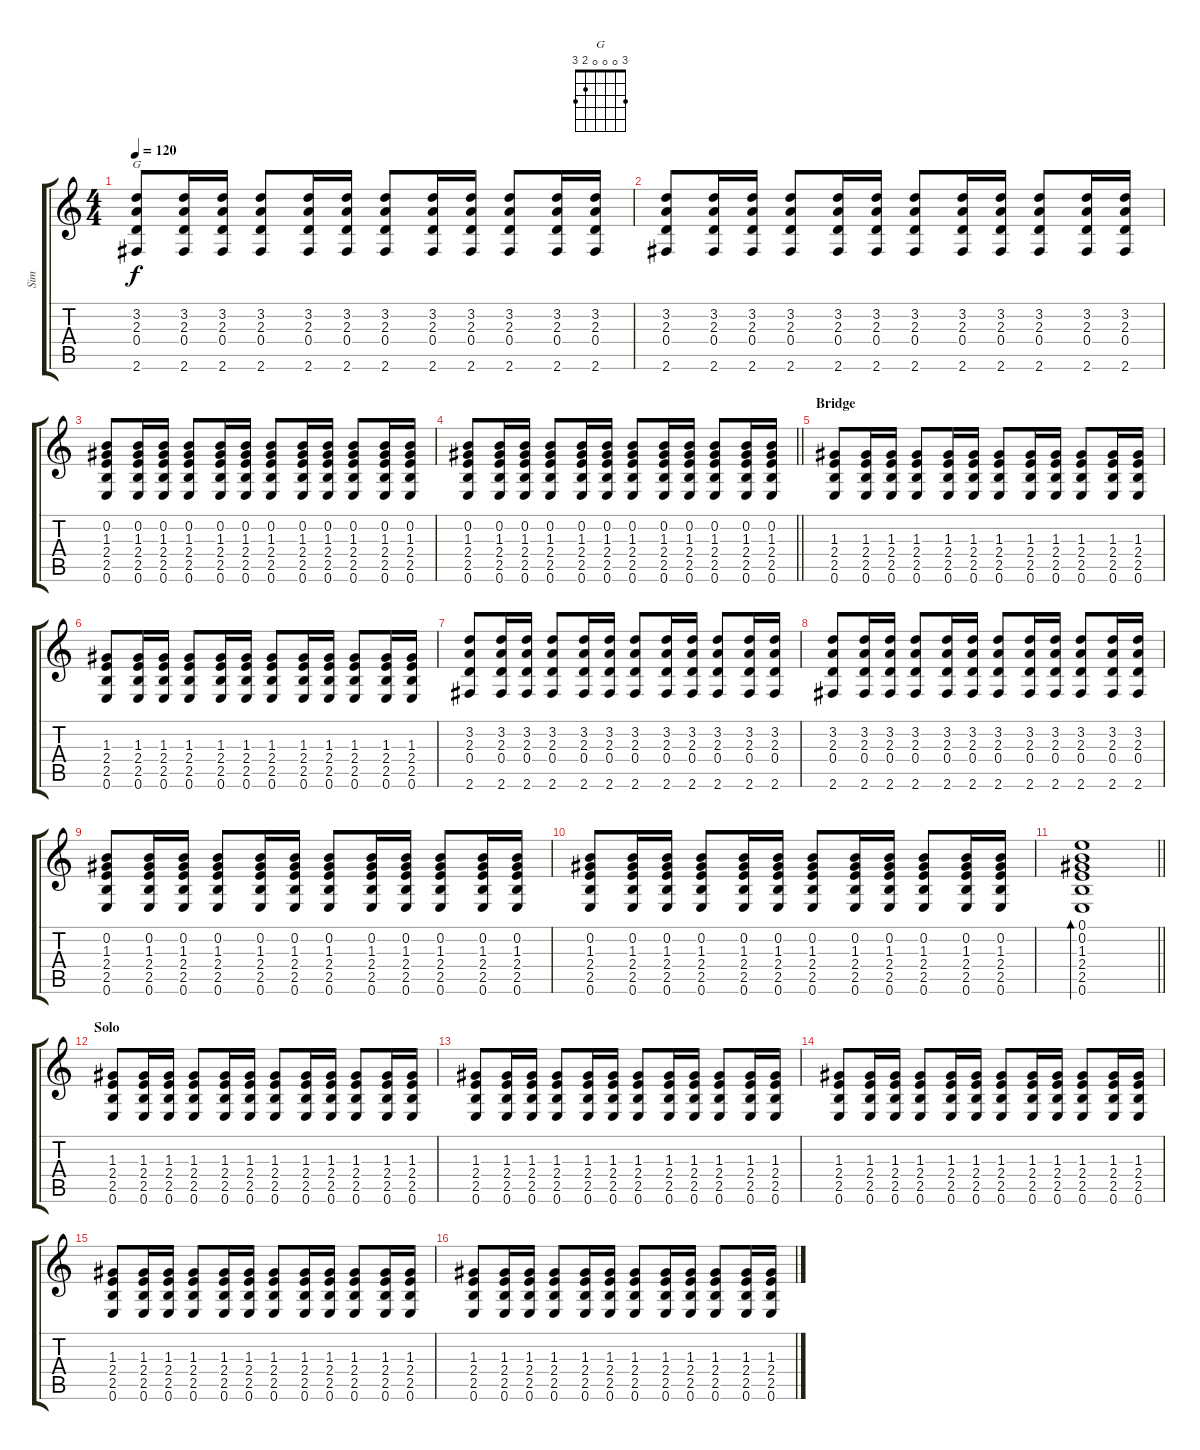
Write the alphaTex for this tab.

\track ("Sim" "Sim") {instrument acousticguitarsteel}
\staff {score tabs}
\tuning (E4 B3 G3 D3 A2 E2) {hide}
\chord ("G" 3 0 0 0 2 3)
\ts (4 4)
\tempo 120
\clef g2
\ks c
(3.2 2.3 0.4 2.6).8{ch "G" dy f} (3.2 2.3 0.4 2.6).16 (3.2 2.3 0.4 2.6).16 (3.2 2.3 0.4 2.6).8 (3.2 2.3 0.4 2.6).16 (3.2 2.3 0.4 2.6).16 (3.2 2.3 0.4 2.6).8 (3.2 2.3 0.4 2.6).16 (3.2 2.3 0.4 2.6).16 (3.2 2.3 0.4 2.6).8 (3.2 2.3 0.4 2.6).16 (3.2 2.3 0.4 2.6).16 |
(3.2 2.3 0.4 2.6).8 (3.2 2.3 0.4 2.6).16 (3.2 2.3 0.4 2.6).16 (3.2 2.3 0.4 2.6).8 (3.2 2.3 0.4 2.6).16 (3.2 2.3 0.4 2.6).16 (3.2 2.3 0.4 2.6).8 (3.2 2.3 0.4 2.6).16 (3.2 2.3 0.4 2.6).16 (3.2 2.3 0.4 2.6).8 (3.2 2.3 0.4 2.6).16 (3.2 2.3 0.4 2.6).16 |
(0.2 1.3 2.4 2.5 0.6).8 (0.2 1.3 2.4 2.5 0.6).16 (0.2 1.3 2.4 2.5 0.6).16 (0.2 1.3 2.4 2.5 0.6).8 (0.2 1.3 2.4 2.5 0.6).16 (0.2 1.3 2.4 2.5 0.6).16 (0.2 1.3 2.4 2.5 0.6).8 (0.2 1.3 2.4 2.5 0.6).16 (0.2 1.3 2.4 2.5 0.6).16 (0.2 1.3 2.4 2.5 0.6).8 (0.2 1.3 2.4 2.5 0.6).16 (0.2 1.3 2.4 2.5 0.6).16 |
\barLineRight lightlight
(0.2 1.3 2.4 2.5 0.6).8 (0.2 1.3 2.4 2.5 0.6).16 (0.2 1.3 2.4 2.5 0.6).16 (0.2 1.3 2.4 2.5 0.6).8 (0.2 1.3 2.4 2.5 0.6).16 (0.2 1.3 2.4 2.5 0.6).16 (0.2 1.3 2.4 2.5 0.6).8 (0.2 1.3 2.4 2.5 0.6).16 (0.2 1.3 2.4 2.5 0.6).16 (0.2 1.3 2.4 2.5 0.6).8 (0.2 1.3 2.4 2.5 0.6).16 (0.2 1.3 2.4 2.5 0.6).16 |
\section ("" "Bridge")
(1.3 2.4 2.5 0.6).8 (1.3 2.4 2.5 0.6).16 (1.3 2.4 2.5 0.6).16 (1.3 2.4 2.5 0.6).8 (1.3 2.4 2.5 0.6).16 (1.3 2.4 2.5 0.6).16 (1.3 2.4 2.5 0.6).8 (1.3 2.4 2.5 0.6).16 (1.3 2.4 2.5 0.6).16 (1.3 2.4 2.5 0.6).8 (1.3 2.4 2.5 0.6).16 (1.3 2.4 2.5 0.6).16 |
(1.3 2.4 2.5 0.6).8 (1.3 2.4 2.5 0.6).16 (1.3 2.4 2.5 0.6).16 (1.3 2.4 2.5 0.6).8 (1.3 2.4 2.5 0.6).16 (1.3 2.4 2.5 0.6).16 (1.3 2.4 2.5 0.6).8 (1.3 2.4 2.5 0.6).16 (1.3 2.4 2.5 0.6).16 (1.3 2.4 2.5 0.6).8 (1.3 2.4 2.5 0.6).16 (1.3 2.4 2.5 0.6).16 |
(3.2 2.3 0.4 2.6).8 (3.2 2.3 0.4 2.6).16 (3.2 2.3 0.4 2.6).16 (3.2 2.3 0.4 2.6).8 (3.2 2.3 0.4 2.6).16 (3.2 2.3 0.4 2.6).16 (3.2 2.3 0.4 2.6).8 (3.2 2.3 0.4 2.6).16 (3.2 2.3 0.4 2.6).16 (3.2 2.3 0.4 2.6).8 (3.2 2.3 0.4 2.6).16 (3.2 2.3 0.4 2.6).16 |
(3.2 2.3 0.4 2.6).8 (3.2 2.3 0.4 2.6).16 (3.2 2.3 0.4 2.6).16 (3.2 2.3 0.4 2.6).8 (3.2 2.3 0.4 2.6).16 (3.2 2.3 0.4 2.6).16 (3.2 2.3 0.4 2.6).8 (3.2 2.3 0.4 2.6).16 (3.2 2.3 0.4 2.6).16 (3.2 2.3 0.4 2.6).8 (3.2 2.3 0.4 2.6).16 (3.2 2.3 0.4 2.6).16 |
(0.2 1.3 2.4 2.5 0.6).8 (0.2 1.3 2.4 2.5 0.6).16 (0.2 1.3 2.4 2.5 0.6).16 (0.2 1.3 2.4 2.5 0.6).8 (0.2 1.3 2.4 2.5 0.6).16 (0.2 1.3 2.4 2.5 0.6).16 (0.2 1.3 2.4 2.5 0.6).8 (0.2 1.3 2.4 2.5 0.6).16 (0.2 1.3 2.4 2.5 0.6).16 (0.2 1.3 2.4 2.5 0.6).8 (0.2 1.3 2.4 2.5 0.6).16 (0.2 1.3 2.4 2.5 0.6).16 |
(0.2 1.3 2.4 2.5 0.6).8 (0.2 1.3 2.4 2.5 0.6).16 (0.2 1.3 2.4 2.5 0.6).16 (0.2 1.3 2.4 2.5 0.6).8 (0.2 1.3 2.4 2.5 0.6).16 (0.2 1.3 2.4 2.5 0.6).16 (0.2 1.3 2.4 2.5 0.6).8 (0.2 1.3 2.4 2.5 0.6).16 (0.2 1.3 2.4 2.5 0.6).16 (0.2 1.3 2.4 2.5 0.6).8 (0.2 1.3 2.4 2.5 0.6).16 (0.2 1.3 2.4 2.5 0.6).16 |
\barLineRight lightlight
(0.1 0.2 1.3 2.4 2.5 0.6).1{bd 480} |
\section ("" "Solo")
(1.3 2.4 2.5 0.6).8 (1.3 2.4 2.5 0.6).16 (1.3 2.4 2.5 0.6).16 (1.3 2.4 2.5 0.6).8 (1.3 2.4 2.5 0.6).16 (1.3 2.4 2.5 0.6).16 (1.3 2.4 2.5 0.6).8 (1.3 2.4 2.5 0.6).16 (1.3 2.4 2.5 0.6).16 (1.3 2.4 2.5 0.6).8 (1.3 2.4 2.5 0.6).16 (1.3 2.4 2.5 0.6).16 |
(1.3 2.4 2.5 0.6).8 (1.3 2.4 2.5 0.6).16 (1.3 2.4 2.5 0.6).16 (1.3 2.4 2.5 0.6).8 (1.3 2.4 2.5 0.6).16 (1.3 2.4 2.5 0.6).16 (1.3 2.4 2.5 0.6).8 (1.3 2.4 2.5 0.6).16 (1.3 2.4 2.5 0.6).16 (1.3 2.4 2.5 0.6).8 (1.3 2.4 2.5 0.6).16 (1.3 2.4 2.5 0.6).16 |
(1.3 2.4 2.5 0.6).8 (1.3 2.4 2.5 0.6).16 (1.3 2.4 2.5 0.6).16 (1.3 2.4 2.5 0.6).8 (1.3 2.4 2.5 0.6).16 (1.3 2.4 2.5 0.6).16 (1.3 2.4 2.5 0.6).8 (1.3 2.4 2.5 0.6).16 (1.3 2.4 2.5 0.6).16 (1.3 2.4 2.5 0.6).8 (1.3 2.4 2.5 0.6).16 (1.3 2.4 2.5 0.6).16 |
(1.3 2.4 2.5 0.6).8 (1.3 2.4 2.5 0.6).16 (1.3 2.4 2.5 0.6).16 (1.3 2.4 2.5 0.6).8 (1.3 2.4 2.5 0.6).16 (1.3 2.4 2.5 0.6).16 (1.3 2.4 2.5 0.6).8 (1.3 2.4 2.5 0.6).16 (1.3 2.4 2.5 0.6).16 (1.3 2.4 2.5 0.6).8 (1.3 2.4 2.5 0.6).16 (1.3 2.4 2.5 0.6).16 |
(1.3 2.4 2.5 0.6).8 (1.3 2.4 2.5 0.6).16 (1.3 2.4 2.5 0.6).16 (1.3 2.4 2.5 0.6).8 (1.3 2.4 2.5 0.6).16 (1.3 2.4 2.5 0.6).16 (1.3 2.4 2.5 0.6).8 (1.3 2.4 2.5 0.6).16 (1.3 2.4 2.5 0.6).16 (1.3 2.4 2.5 0.6).8 (1.3 2.4 2.5 0.6).16 (1.3 2.4 2.5 0.6).16
